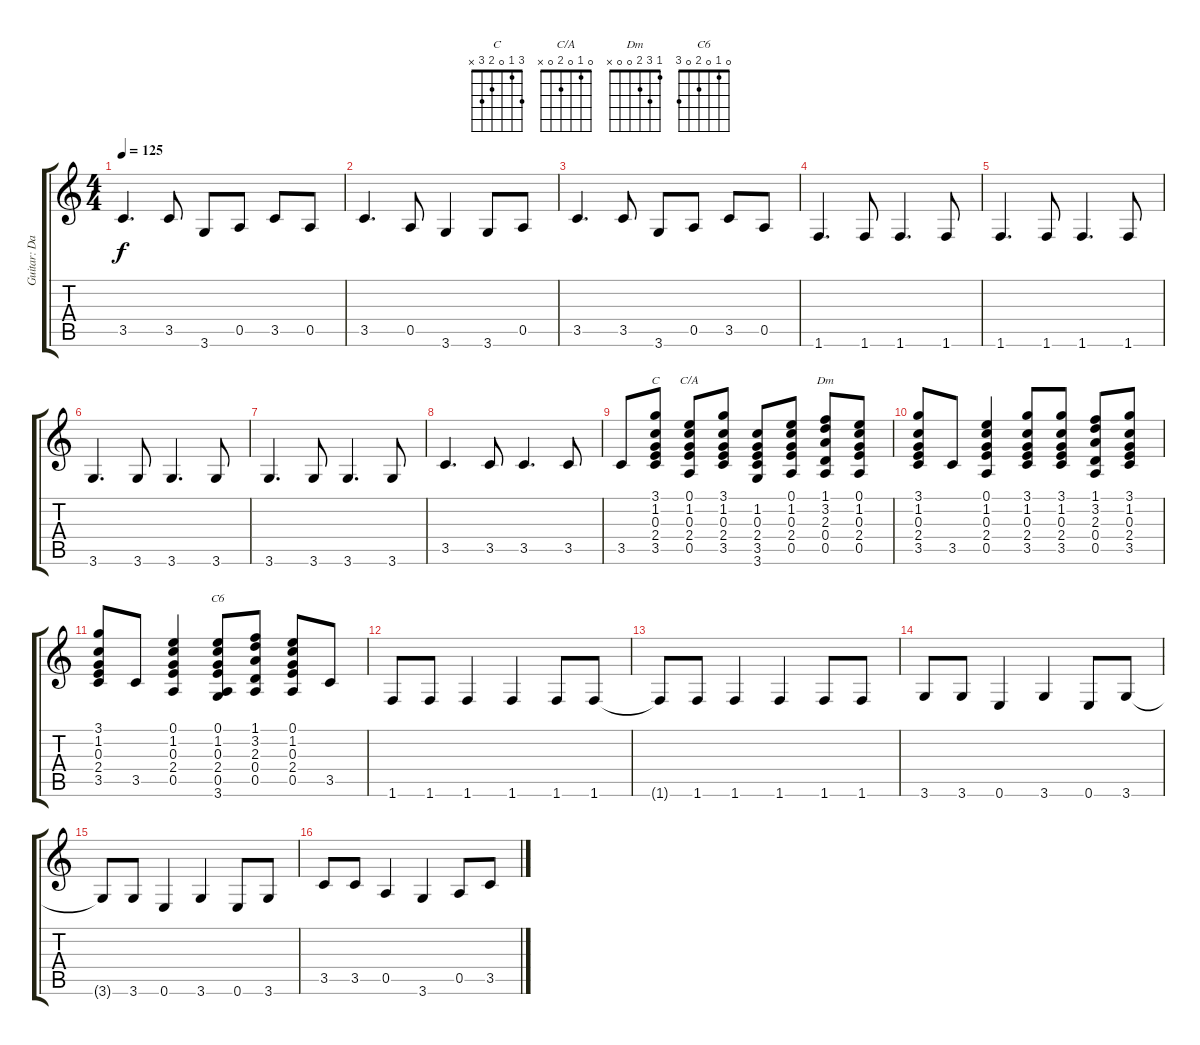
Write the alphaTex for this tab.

\track ("Guitar: Davey Johnstone" "Guitar: Da") {instrument electricguitarjazz}
\staff {score tabs}
\tuning (E4 B3 G3 D3 A2 E2) {hide}
\chord ("C" 3 1 0 2 3 x)
\chord ("C/A" 0 1 0 2 0 x)
\chord ("Dm" 1 3 2 0 0 x)
\chord ("C6" 0 1 0 2 0 3)
\ts (4 4)
\tempo 125
\clef g2
\ks c
3.5.4{d dy f} 3.5.8 3.6.8 0.5.8 3.5.8 0.5.8 |
3.5.4{d} 0.5.8 3.6.4 3.6.8 0.5.8 |
3.5.4{d} 3.5.8 3.6.8 0.5.8 3.5.8 0.5.8 |
1.6.4{d} 1.6.8 1.6.4{d} 1.6.8 |
1.6.4{d} 1.6.8 1.6.4{d} 1.6.8 |
3.6.4{d} 3.6.8 3.6.4{d} 3.6.8 |
3.6.4{d} 3.6.8 3.6.4{d} 3.6.8 |
3.5.4{d} 3.5.8 3.5.4{d} 3.5.8 |
3.5.8 (3.1 1.2 0.3 2.4 3.5).8{ch "C"} (0.1 1.2 0.3 2.4 0.5).8{ch "C/A"} (3.1 1.2 0.3 2.4 3.5).8 (1.2 0.3 2.4 3.5 3.6).8 (0.1 1.2 0.3 2.4 0.5).8 (1.1 3.2 2.3 0.4 0.5).8{ch "Dm"} (0.1 1.2 0.3 2.4 0.5).8 |
(3.1 1.2 0.3 2.4 3.5).8 3.5.8 (0.1 1.2 0.3 2.4 0.5).4 (3.1 1.2 0.3 2.4 3.5).8 (3.1 1.2 0.3 2.4 3.5).8 (1.1 3.2 2.3 0.4 0.5).8 (3.1 1.2 0.3 2.4 3.5).8 |
(3.1 1.2 0.3 2.4 3.5).8 3.5.8 (0.1 1.2 0.3 2.4 0.5).4 (0.1 1.2 0.3 2.4 0.5 3.6).8{ch "C6"} (1.1 3.2 2.3 0.4 0.5).8 (0.1 1.2 0.3 2.4 0.5).8 3.5.8 |
1.6.8 1.6.8 1.6.4 1.6.4 1.6.8 1.6.8 |
1.6{t}.8 1.6.8 1.6.4 1.6.4 1.6.8 1.6.8 |
3.6.8 3.6.8 0.6.4 3.6.4 0.6.8 3.6.8 |
3.6{t}.8 3.6.8 0.6.4 3.6.4 0.6.8 3.6.8 |
3.5.8 3.5.8 0.5.4 3.6.4 0.5.8 3.5.8
